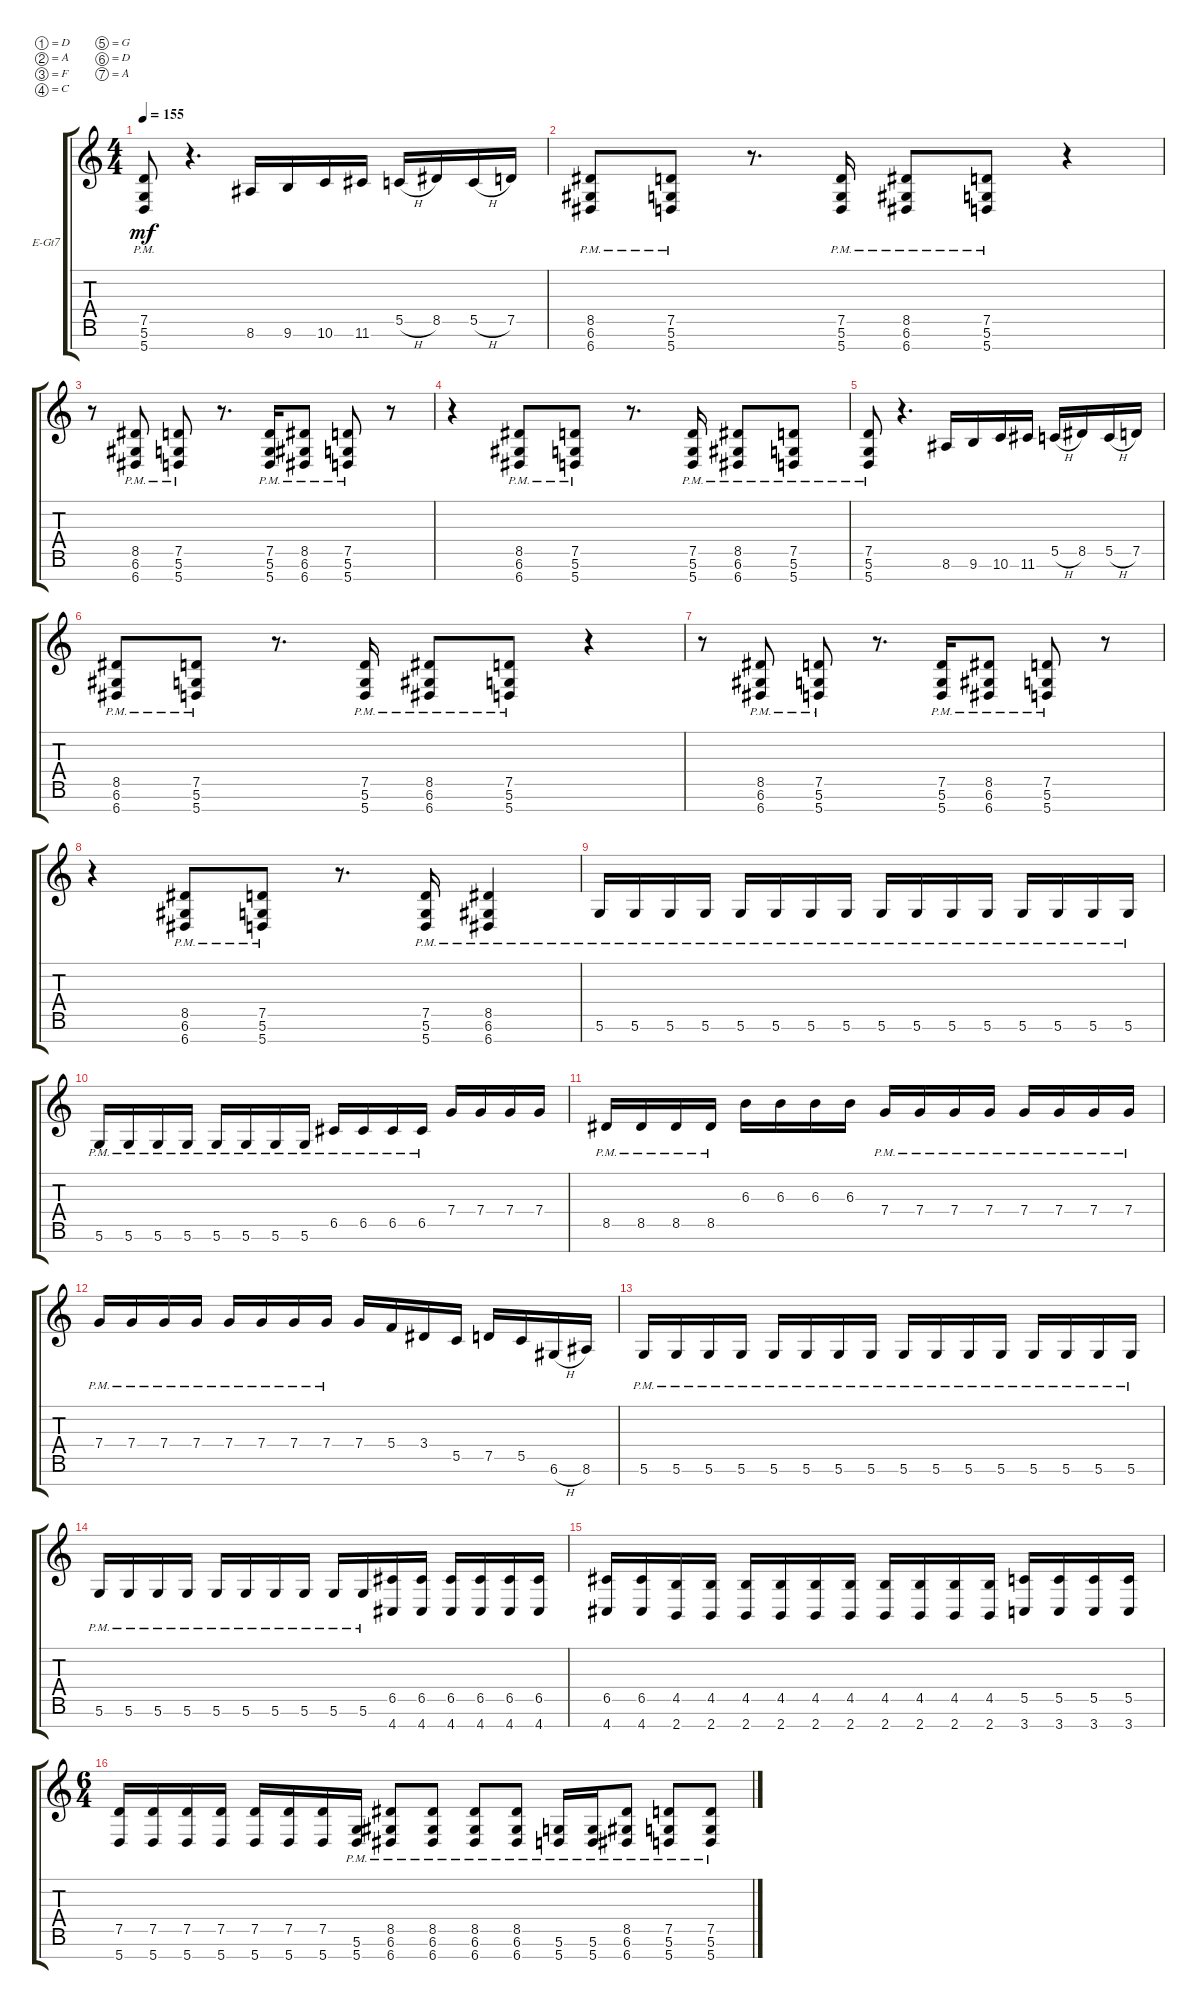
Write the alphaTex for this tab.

\defaultSystemsLayout 4
\bracketExtendMode groupsimilarinstruments
\firstSystemTrackNameOrientation horizontal
\otherSystemsTrackNameOrientation horizontal
\track ("Electric Guitar" "E-Gt7") {solo instrument distortionguitar}
\staff {score tabs}
\tuning (D4 A3 F3 C3 G2 D2 A1)
\ts (4 4)
\tempo 155
\clef g2
\ks c
(5.6{pm} 7.5{pm} 5.7{pm}).8{dy mf} r.4{d} 8.6.16 9.6.16 10.6.16 11.6.16 5.5{h}.16 8.5.16 5.5{h}.16 7.5.16 |
(6.6{pm} 8.5{pm} 6.7{pm}).8 (5.6{pm} 7.5{pm} 5.7{pm}).8 r.8{d} (7.5{pm} 5.6{pm} 5.7{pm}).16 (6.6{pm} 8.5{pm} 6.7{pm}).8 (5.6{pm} 7.5{pm} 5.7{pm}).8 r.4 |
r.8 (6.6{pm} 8.5{pm} 6.7{pm}).8 (5.6{pm} 7.5{pm} 5.7{pm}).8 r.8{d} (7.5{pm} 5.6{pm} 5.7{pm}).16 (6.6{pm} 8.5{pm} 6.7{pm}).8 (5.6{pm} 7.5{pm} 5.7{pm}).8 r.8 |
r.4 (6.6{pm} 8.5{pm} 6.7{pm}).8 (5.6{pm} 7.5{pm} 5.7{pm}).8 r.8{d} (7.5{pm} 5.6{pm} 5.7{pm}).16 (6.6{pm} 8.5{pm} 6.7{pm}).8 (5.6{pm} 7.5{pm} 5.7{pm}).8 |
(5.6{pm} 7.5{pm} 5.7{pm}).8 r.4{d} 8.6.16 9.6.16 10.6.16 11.6.16 5.5{h}.16 8.5.16 5.5{h}.16 7.5.16 |
(6.6{pm} 8.5{pm} 6.7{pm}).8 (5.6{pm} 7.5{pm} 5.7{pm}).8 r.8{d} (7.5{pm} 5.6{pm} 5.7{pm}).16 (6.6{pm} 8.5{pm} 6.7{pm}).8 (5.6{pm} 7.5{pm} 5.7{pm}).8 r.4 |
r.8 (6.6{pm} 8.5{pm} 6.7{pm}).8 (5.6{pm} 7.5{pm} 5.7{pm}).8 r.8{d} (7.5{pm} 5.6{pm} 5.7{pm}).16 (6.6{pm} 8.5{pm} 6.7{pm}).8 (5.6{pm} 7.5{pm} 5.7{pm}).8 r.8 |
r.4 (6.6{pm} 8.5{pm} 6.7{pm}).8 (5.6{pm} 7.5{pm} 5.7{pm}).8 r.8{d} (7.5{pm} 5.6{pm} 5.7{pm}).16 (6.6{pm} 8.5{pm} 6.7{pm}).4 |
5.6{pm}.16 5.6{pm}.16 5.6{pm}.16 5.6{pm}.16 5.6{pm}.16 5.6{pm}.16 5.6{pm}.16 5.6{pm}.16 5.6{pm}.16 5.6{pm}.16 5.6{pm}.16 5.6{pm}.16 5.6{pm}.16 5.6{pm}.16 5.6{pm}.16 5.6{pm}.16 |
5.6{pm}.16 5.6{pm}.16 5.6{pm}.16 5.6{pm}.16 5.6{pm}.16 5.6{pm}.16 5.6{pm}.16 5.6{pm}.16 6.5{pm}.16 6.5{pm}.16 6.5{pm}.16 6.5{pm}.16 7.4.16 7.4.16 7.4.16 7.4.16 |
8.5{pm}.16 8.5{pm}.16 8.5{pm}.16 8.5{pm}.16 6.3.16 6.3.16 6.3.16 6.3.16 7.4{pm}.16 7.4{pm}.16 7.4{pm}.16 7.4{pm}.16 7.4{pm}.16 7.4{pm}.16 7.4{pm}.16 7.4{pm}.16 |
7.4{pm}.16 7.4{pm}.16 7.4{pm}.16 7.4{pm}.16 7.4{pm}.16 7.4{pm}.16 7.4{pm}.16 7.4{pm}.16 7.4.16 5.4.16 3.4.16 5.5.16 7.5.16 5.5.16 6.6{h}.16 8.6.16 |
5.6{pm}.16 5.6{pm}.16 5.6{pm}.16 5.6{pm}.16 5.6{pm}.16 5.6{pm}.16 5.6{pm}.16 5.6{pm}.16 5.6{pm}.16 5.6{pm}.16 5.6{pm}.16 5.6{pm}.16 5.6{pm}.16 5.6{pm}.16 5.6{pm}.16 5.6{pm}.16 |
5.6{pm}.16 5.6{pm}.16 5.6{pm}.16 5.6{pm}.16 5.6{pm}.16 5.6{pm}.16 5.6{pm}.16 5.6{pm}.16 5.6{pm}.16 5.6{pm}.16 (6.5 4.7).16 (6.5 4.7).16 (6.5 4.7).16 (6.5 4.7).16 (6.5 4.7).16 (6.5 4.7).16 |
(6.5 4.7).16 (6.5 4.7).16 (4.5 2.7).16 (4.5 2.7).16 (4.5 2.7).16 (4.5 2.7).16 (4.5 2.7).16 (4.5 2.7).16 (4.5 2.7).16 (4.5 2.7).16 (4.5 2.7).16 (4.5 2.7).16 (5.5 3.7).16 (5.5 3.7).16 (5.5 3.7).16 (5.5 3.7).16 |
\ts (6 4)
(7.5 5.7).16 (7.5 5.7).16 (7.5 5.7).16 (7.5 5.7).16 (7.5 5.7).16 (7.5 5.7).16 (7.5 5.7).16 (5.6{pm} 5.7{pm}).16 (6.6{pm} 8.5{pm} 6.7{pm}).8 (6.6{pm} 8.5{pm} 6.7{pm}).8 (6.6{pm} 8.5{pm} 6.7{pm}).8 (6.6{pm} 8.5{pm} 6.7{pm}).8 (5.6{pm} 5.7{pm}).16 (5.6{pm} 5.7{pm}).16 (6.6{pm} 8.5{pm} 6.7{pm}).8 (5.6{pm} 5.7{pm} 7.5{pm}).8 (5.6{pm} 5.7{pm} 7.5{pm}).8
